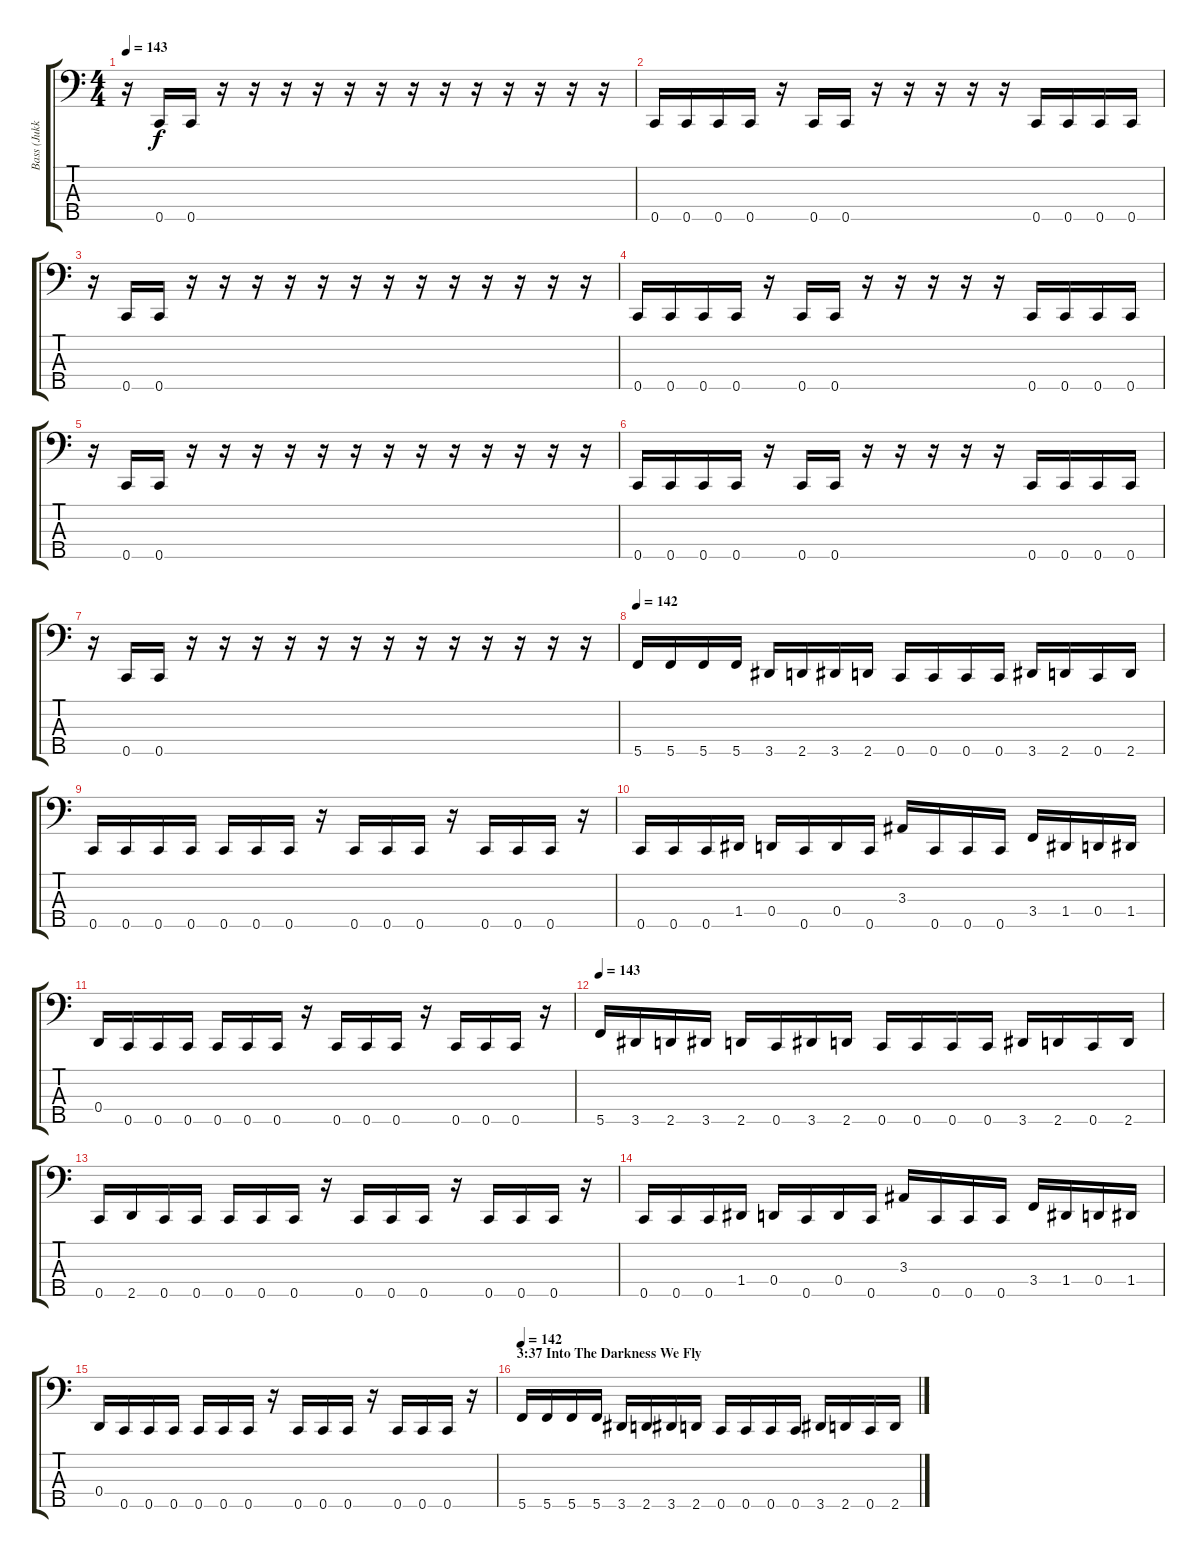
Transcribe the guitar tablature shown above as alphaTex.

\track ("Bass (Jukka)" "Bass (Jukk") {instrument electricbassfinger}
\staff {score tabs}
\tuning (F2 C2 G1 D1 C1) {hide}
\ts (4 4)
\tempo 143
\clef f4
\ks c
r.16{dy f} 0.5.16 0.5.16 r.16 r.16 r.16 r.16 r.16 r.16 r.16 r.16 r.16 r.16 r.16 r.16 r.16 |
0.5.16 0.5.16 0.5.16 0.5.16 r.16 0.5.16 0.5.16 r.16 r.16 r.16 r.16 r.16 0.5.16 0.5.16 0.5.16 0.5.16 |
r.16 0.5.16 0.5.16 r.16 r.16 r.16 r.16 r.16 r.16 r.16 r.16 r.16 r.16 r.16 r.16 r.16 |
0.5.16 0.5.16 0.5.16 0.5.16 r.16 0.5.16 0.5.16 r.16 r.16 r.16 r.16 r.16 0.5.16 0.5.16 0.5.16 0.5.16 |
r.16 0.5.16 0.5.16 r.16 r.16 r.16 r.16 r.16 r.16 r.16 r.16 r.16 r.16 r.16 r.16 r.16 |
0.5.16 0.5.16 0.5.16 0.5.16 r.16 0.5.16 0.5.16 r.16 r.16 r.16 r.16 r.16 0.5.16 0.5.16 0.5.16 0.5.16 |
r.16 0.5.16 0.5.16 r.16 r.16 r.16 r.16 r.16 r.16 r.16 r.16 r.16 r.16 r.16 r.16 r.16 |
\tempo 142
5.5.16 5.5.16 5.5.16 5.5.16 3.5.16 2.5.16 3.5.16 2.5.16 0.5.16 0.5.16 0.5.16 0.5.16 3.5.16 2.5.16 0.5.16 2.5.16 |
0.5.16 0.5.16 0.5.16 0.5.16 0.5.16 0.5.16 0.5.16 r.16 0.5.16 0.5.16 0.5.16 r.16 0.5.16 0.5.16 0.5.16 r.16 |
0.5.16 0.5.16 0.5.16 1.4.16 0.4.16 0.5.16 0.4.16 0.5.16 3.3.16 0.5.16 0.5.16 0.5.16 3.4.16 1.4.16 0.4.16 1.4.16 |
0.4.16 0.5.16 0.5.16 0.5.16 0.5.16 0.5.16 0.5.16 r.16 0.5.16 0.5.16 0.5.16 r.16 0.5.16 0.5.16 0.5.16 r.16 |
\tempo 143
5.5.16 3.5.16 2.5.16 3.5.16 2.5.16 0.5.16 3.5.16 2.5.16 0.5.16 0.5.16 0.5.16 0.5.16 3.5.16 2.5.16 0.5.16 2.5.16 |
0.5.16 2.5.16 0.5.16 0.5.16 0.5.16 0.5.16 0.5.16 r.16 0.5.16 0.5.16 0.5.16 r.16 0.5.16 0.5.16 0.5.16 r.16 |
0.5.16 0.5.16 0.5.16 1.4.16 0.4.16 0.5.16 0.4.16 0.5.16 3.3.16 0.5.16 0.5.16 0.5.16 3.4.16 1.4.16 0.4.16 1.4.16 |
0.4.16 0.5.16 0.5.16 0.5.16 0.5.16 0.5.16 0.5.16 r.16 0.5.16 0.5.16 0.5.16 r.16 0.5.16 0.5.16 0.5.16 r.16 |
\section ("" "3:37 Into The Darkness We Fly")
\tempo 142
5.5.16 5.5.16 5.5.16 5.5.16 3.5.16 2.5.16 3.5.16 2.5.16 0.5.16 0.5.16 0.5.16 0.5.16 3.5.16 2.5.16 0.5.16 2.5.16
